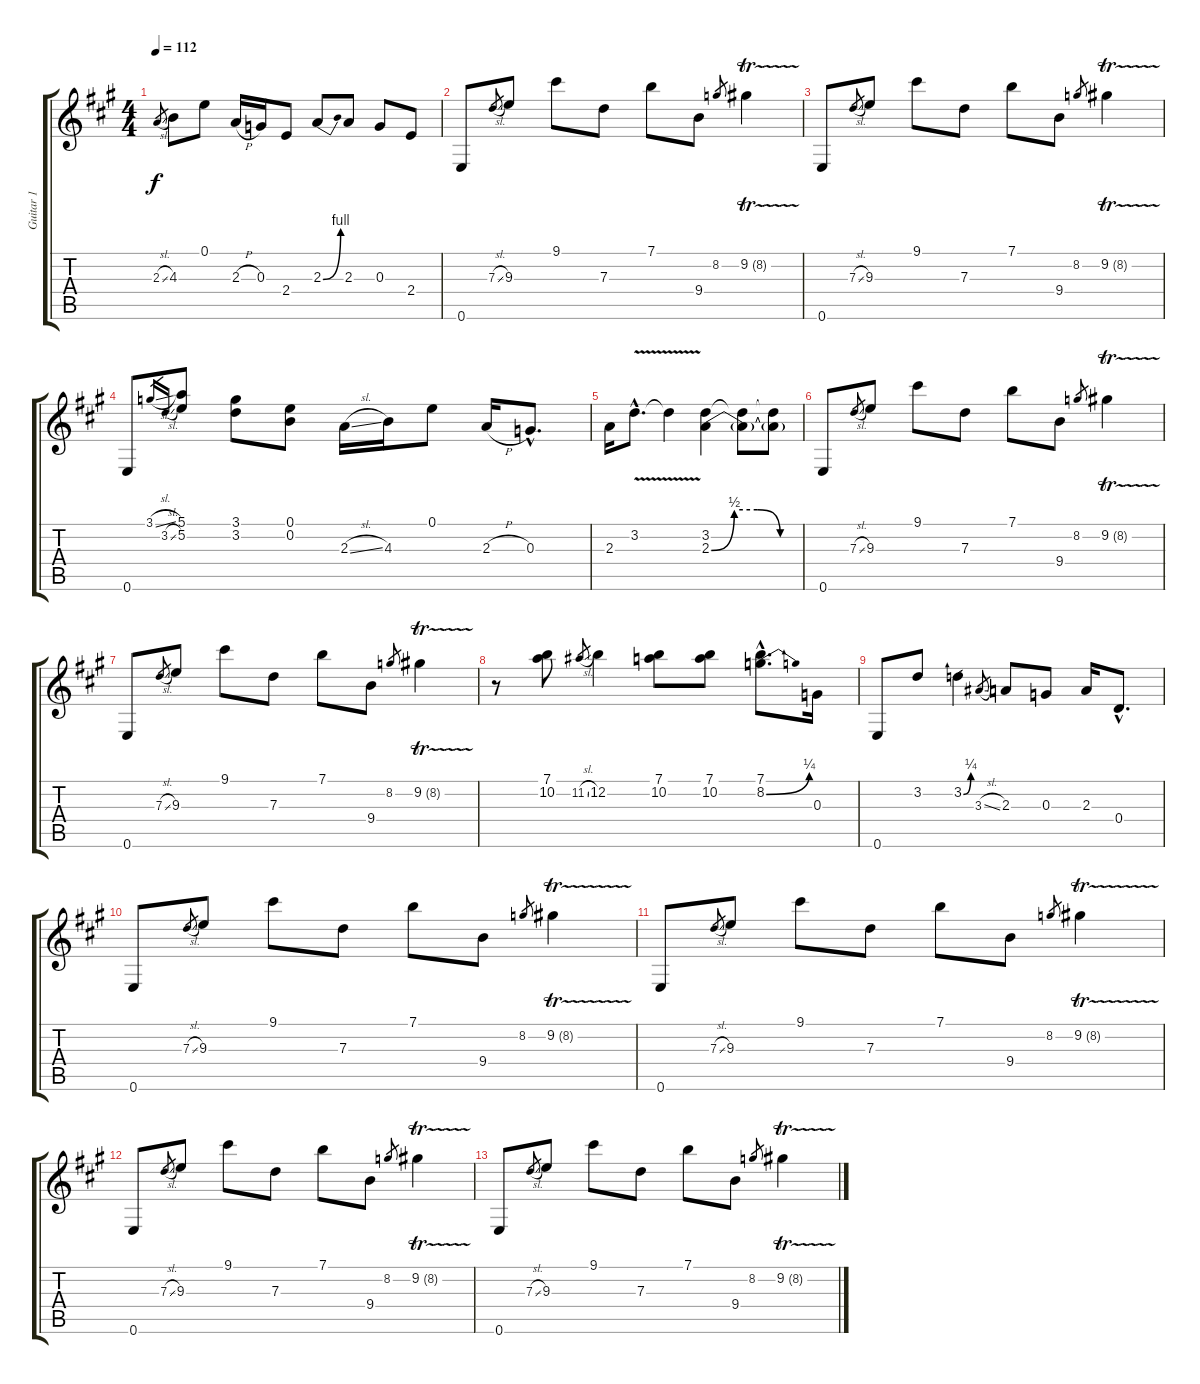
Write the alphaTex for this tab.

\track ("Guitar 1" "Guitar 1") {instrument distortionguitar}
\staff {score tabs}
\tuning (E4 B3 G3 D3 A2 E2) {hide}
\ts (4 4)
\tempo 112
\clef g2
\ks a
2.3{sl}.8{gr dy f} 4.3.8 0.1.8 2.3{h}.16 0.3.16 2.4.8 2.3{be (bend 0 0 60 4)}.8 2.3.8 0.3.8 2.4.8 |
0.6.8 7.3{sl}.8{gr} 9.3.8 9.1.8 7.3.8 7.1.8 9.4.8 8.2.8{gr} 9.2{tr (8 32)}.4 |
0.6.8 7.3{sl}.8{gr} 9.3.8 9.1.8 7.3.8 7.1.8 9.4.8 8.2.8{gr} 9.2{tr (8 32)}.4 |
0.6.8 3.1{sl}.16{gr} 3.2{sl}.16{gr} (5.1 5.2).8 (3.1 3.2).8 (0.1 0.2).8 2.3{sl}.16 4.3.16 0.1.8 2.3{h}.16 0.3{hac}.8{d} |
2.3.16 3.2{v hac}.8{d} 3.2{t}.4 (3.2 2.3{be (custom 0 0 15 2 30 2 45 0 60 0)}).4 (3.2{t} 2.3{t}).8 (3.2{t} 2.3{t}).8 |
0.6.8 7.3{sl}.8{gr} 9.3.8 9.1.8 7.3.8 7.1.8 9.4.8 8.2.8{gr} 9.2{tr (8 32)}.4 |
0.6.8 7.3{sl}.8{gr} 9.3.8 9.1.8 7.3.8 7.1.8 9.4.8 8.2.8{gr} 9.2{tr (8 32)}.4 |
r.8 (7.1 10.2).8 11.2{sl}.8{gr} 12.2.4 (7.1 10.2).8 (7.1 10.2).8 (7.1{hac} 8.2{be (bend 0 0 60 1) hac}).8{d} 0.3.16 |
0.6.8 3.2.8 3.2{be (bend 0 0 60 1)}.4 3.3{sl}.8{gr} 2.3.8 0.3.8 2.3.16 0.4{hac}.8{d} |
0.6.8 7.3{sl}.8{gr} 9.3.8{volume 0} 9.1.8 7.3.8 7.1.8 9.4.8 8.2.8{gr} 9.2{tr (8 32)}.4 |
0.6.8 7.3{sl}.8{gr} 9.3.8 9.1.8 7.3.8 7.1.8 9.4.8 8.2.8{gr} 9.2{tr (8 32)}.4 |
0.6.8 7.3{sl}.8{gr} 9.3.8 9.1.8 7.3.8 7.1.8 9.4.8 8.2.8{gr} 9.2{tr (8 32)}.4 |
0.6.8 7.3{sl}.8{gr} 9.3.8 9.1.8 7.3.8 7.1.8 9.4.8 8.2.8{gr} 9.2{tr (8 32)}.4
